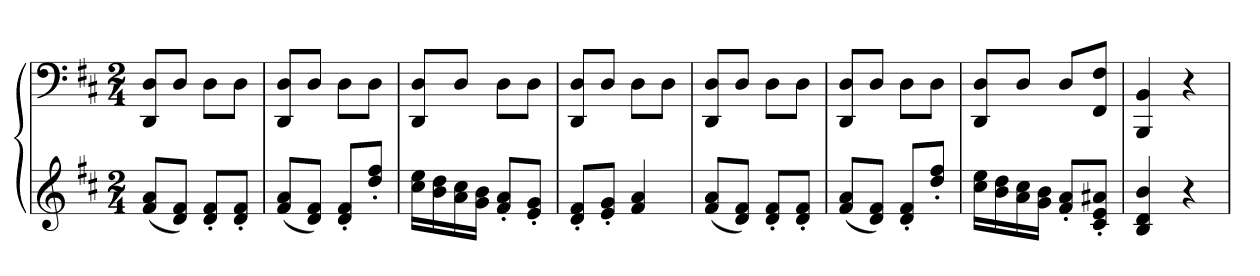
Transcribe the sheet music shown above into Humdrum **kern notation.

**kern	**kern
*part1	*part1
*staff2	*staff1
*clefG2	*clefF4
*k[f#c#]	*k[f#c#]
*D:	*D:
*M2/4	*M2/4
=	=
(8f# 8aL	8DD 8DL
8d 8f#J)	8DJ
8d' 8f#'L	8DL
8d' 8f#'J	8DJ
=155	=155
(8f# 8aL	8DD 8DL
8d 8f#J)	8DJ
8d' 8f#'L	8DL
8dd' 8ff#'J	8DJ
=156	=156
16cc# 16eeLL	8DD 8DL
16b 16dd	.
16a 16cc#	8DJ
16g 16bJJ	.
8f#' 8a'L	8DL
8e' 8g'J	8DJ
=157	=157
8d' 8f#'L	8DD 8DL
8e' 8g'J	8DJ
4f# 4a	8DL
.	8DJ
=158	=158
(8f# 8aL	8DD 8DL
8d 8f#J)	8DJ
8d' 8f#'L	8DL
8d' 8f#'J	8DJ
=159	=159
(8f# 8aL	8DD 8DL
8d 8f#J)	8DJ
8d' 8f#'L	8DL
8dd' 8ff#'J	8DJ
=160	=160
16cc# 16eeLL	8DD 8DL
16b 16dd	.
16a 16cc#	8DJ
16g 16bJJ	.
8f#' 8a'L	8DL
8c#' 8e' 8a#X'J	8FF# 8F#J
=161	=161
4B 4d 4b	4BBB 4BB
4r	4r
=	=
*-	*-
